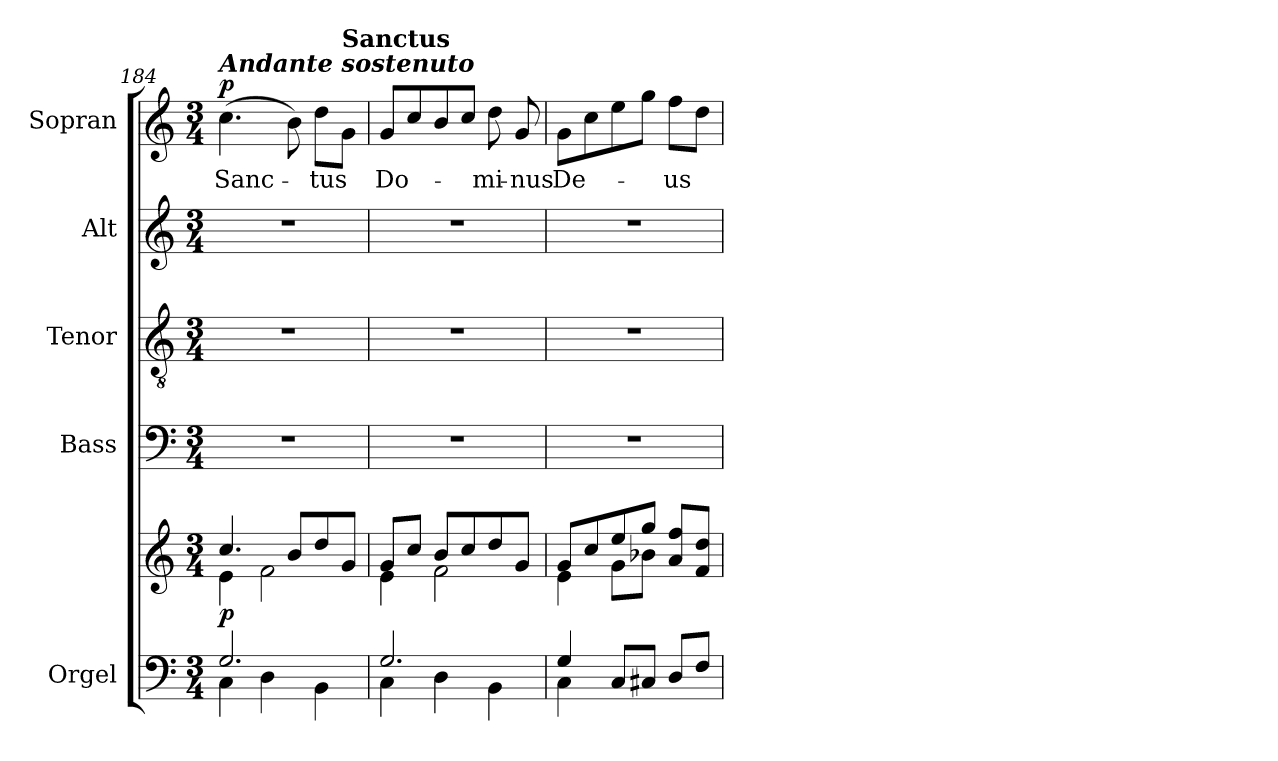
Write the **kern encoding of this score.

**kern	**kern	**dynam	**kern	**kern	**kern	**kern	**text	**dynam
*part5	*part5	*part5	*part4	*part3	*part2	*part1	*part1	*part1
*staff6	*staff5	*staff5/6	*staff4	*staff3	*staff2	*staff1	*staff1	*staff1
*I"Orgel	*	*	*I"Bass	*I"Tenor	*I"Alt	*I"Sopran	*	*
*I'Org.	*	*	*I'B.	*I'T.	*I'A.	*I'S.	*	*
!!LO:LB:g=z
*clefF4	*clefG2	*	*clefF4	*clefGv2	*clefG2	*clefG2	*	*
*k[]	*k[]	*	*k[]	*k[]	*k[]	*k[]	*	*
*C:	*C:	*	*C:	*C:	*C:	*C:	*	*
*M3/4	*M3/4	*	*M3/4	*M3/4	*M3/4	*M3/4	*	*
=184	=184	=184	=184	=184	=184	=184	=184	=184
*^	*^	*	*	*	*	*	*	*
!	!	!	!	!	!	!	!	!LO:TX:a:Bi:t=Andante sostenuto	!	!
!	!	!	!	!LO:DY:b	!	!	!	!	!LO:LY:b	!LO:DY:a
2.G/	4C\	4.cc/	4e\	p	2.r	2.r	2.r	(>4.cc\	Sanc-	p
.	4D\	.	2f\	.	.	.	.	.	.	.
.	.	8b/L	.	.	.	.	.	8b\)	.	.
!	!	!	!	!	!	!	!	!	!LO:LY:b	!
.	4BB\	8dd/	.	.	.	.	.	8dd\L	-tus	.
!	!	!	!	!	!	!	!	!LO:TX:a:B:t=Sanctus	!	!
.	.	8g/J	.	.	.	.	.	8g\J	.	.
=185	=185	=185	=185	=185	=185	=185	=185	=185	=185	=185
!	!	!	!	!	!	!	!	!	!LO:LY:b	!
2.G/	4C\	8g/L	4e\	.	2.r	2.r	2.r	8g/L	Do-	.
.	.	8cc/J	.	.	.	.	.	8cc/	.	.
.	4D\	8b/L	2f\	.	.	.	.	8b/	.	.
.	.	8cc/	.	.	.	.	.	8cc/J	.	.
!	!	!	!	!	!	!	!	!	!LO:LY:b	!
.	4BB\	8dd/	.	.	.	.	.	8dd\	-mi-	.
!	!	!	!	!	!	!	!	!	!LO:LY:b	!
.	.	8g/J	.	.	.	.	.	8g/	-nus	.
=186	=186	=186	=186	=186	=186	=186	=186	=186	=186	=186
!	!	!	!	!	!	!	!	!	!LO:LY:b	!
4G/	4C\	8g/L	4e\	.	2.r	2.r	2.r	8g\L	De-	.
.	.	8cc/	.	.	.	.	.	8cc\	.	.
8C/L	2ryy	8ee/	8g\L	.	.	.	.	8ee\	.	.
8C#X/J	.	8gg/J	8b-X\J	.	.	.	.	8gg\J	.	.
!	!	!	!	!	!	!	!	!	!LO:LY:b	!
8D/L	.	8a/ 8ff/L	4ryy	.	.	.	.	8ff\L	-us	.
8F/J	.	8f/ 8dd/J	.	.	.	.	.	8dd\J	.	.
*v	*v	*	*	*	*	*	*	*	*	*
*	*v	*v	*	*	*	*	*	*	*
=	=	=	=	=	=	=	=	=
*-	*-	*-	*-	*-	*-	*-	*-	*-
